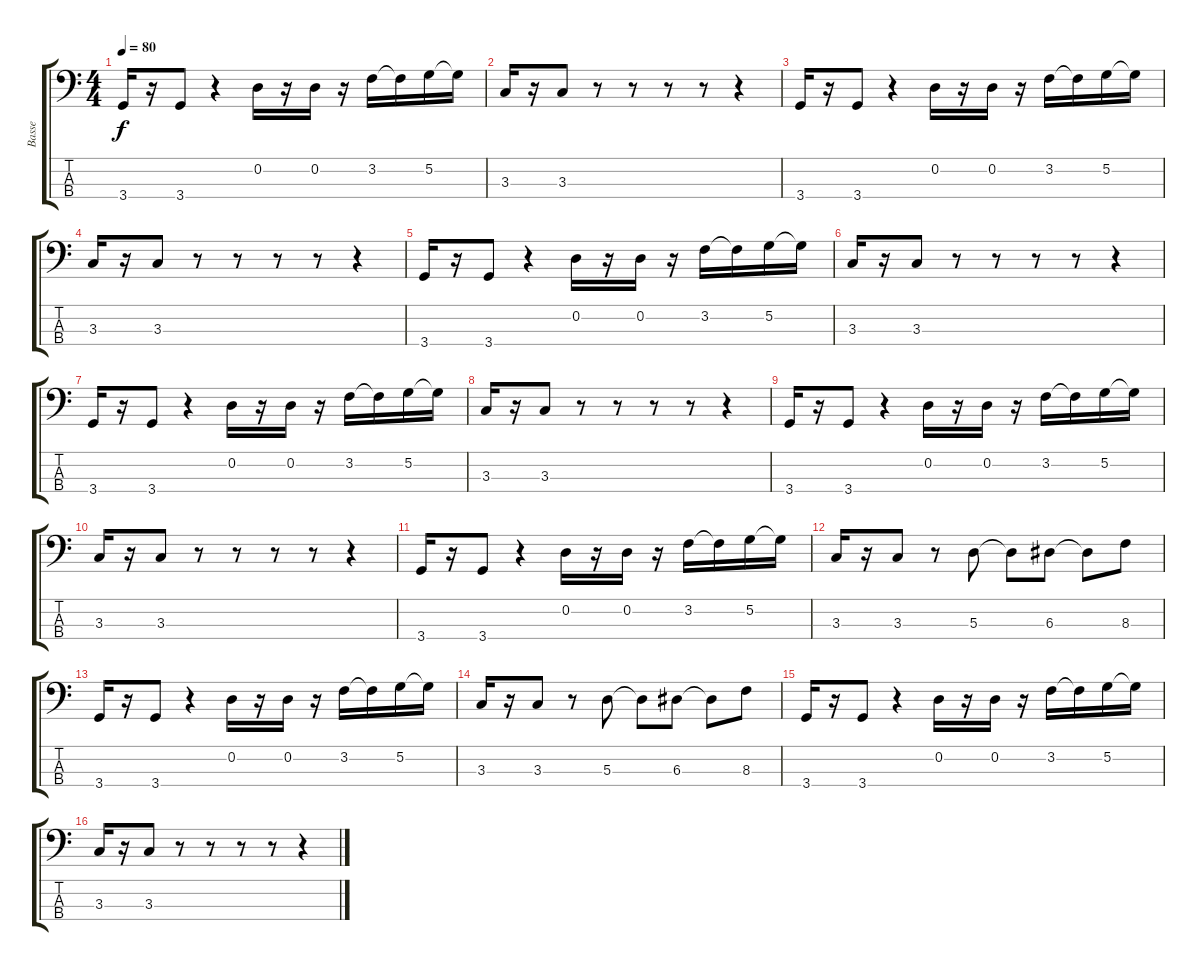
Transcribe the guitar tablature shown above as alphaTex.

\track ("Basse" "Basse") {instrument fretlessbass}
\staff {score tabs}
\tuning (G2 D2 A1 E1) {hide}
\ts (4 4)
\tempo 80
\clef f4
\ks c
3.4.16{dy f} r.16 3.4.8 r.4 0.2.16 r.16 0.2.16 r.16 3.2.16 3.2{t}.16 5.2.16 5.2{t}.16 |
3.3.16 r.16 3.3.8 r.8 r.8 r.8 r.8 r.4 |
3.4.16 r.16 3.4.8 r.4 0.2.16 r.16 0.2.16 r.16 3.2.16 3.2{t}.16 5.2.16 5.2{t}.16 |
3.3.16 r.16 3.3.8 r.8 r.8 r.8 r.8 r.4 |
3.4.16 r.16 3.4.8 r.4 0.2.16 r.16 0.2.16 r.16 3.2.16 3.2{t}.16 5.2.16 5.2{t}.16 |
3.3.16 r.16 3.3.8 r.8 r.8 r.8 r.8 r.4 |
3.4.16 r.16 3.4.8 r.4 0.2.16 r.16 0.2.16 r.16 3.2.16 3.2{t}.16 5.2.16 5.2{t}.16 |
3.3.16 r.16 3.3.8 r.8 r.8 r.8 r.8 r.4 |
3.4.16 r.16 3.4.8 r.4 0.2.16 r.16 0.2.16 r.16 3.2.16 3.2{t}.16 5.2.16 5.2{t}.16 |
3.3.16 r.16 3.3.8 r.8 r.8 r.8 r.8 r.4 |
3.4.16 r.16 3.4.8 r.4 0.2.16 r.16 0.2.16 r.16 3.2.16 3.2{t}.16 5.2.16 5.2{t}.16 |
3.3.16 r.16 3.3.8 r.8 5.3.8 5.3{t}.8 6.3.8 6.3{t}.8 8.3.8 |
3.4.16 r.16 3.4.8 r.4 0.2.16 r.16 0.2.16 r.16 3.2.16 3.2{t}.16 5.2.16 5.2{t}.16 |
3.3.16 r.16 3.3.8 r.8 5.3.8 5.3{t}.8 6.3.8 6.3{t}.8 8.3.8 |
3.4.16 r.16 3.4.8 r.4 0.2.16 r.16 0.2.16 r.16 3.2.16 3.2{t}.16 5.2.16 5.2{t}.16 |
3.3.16 r.16 3.3.8 r.8 r.8 r.8 r.8 r.4
